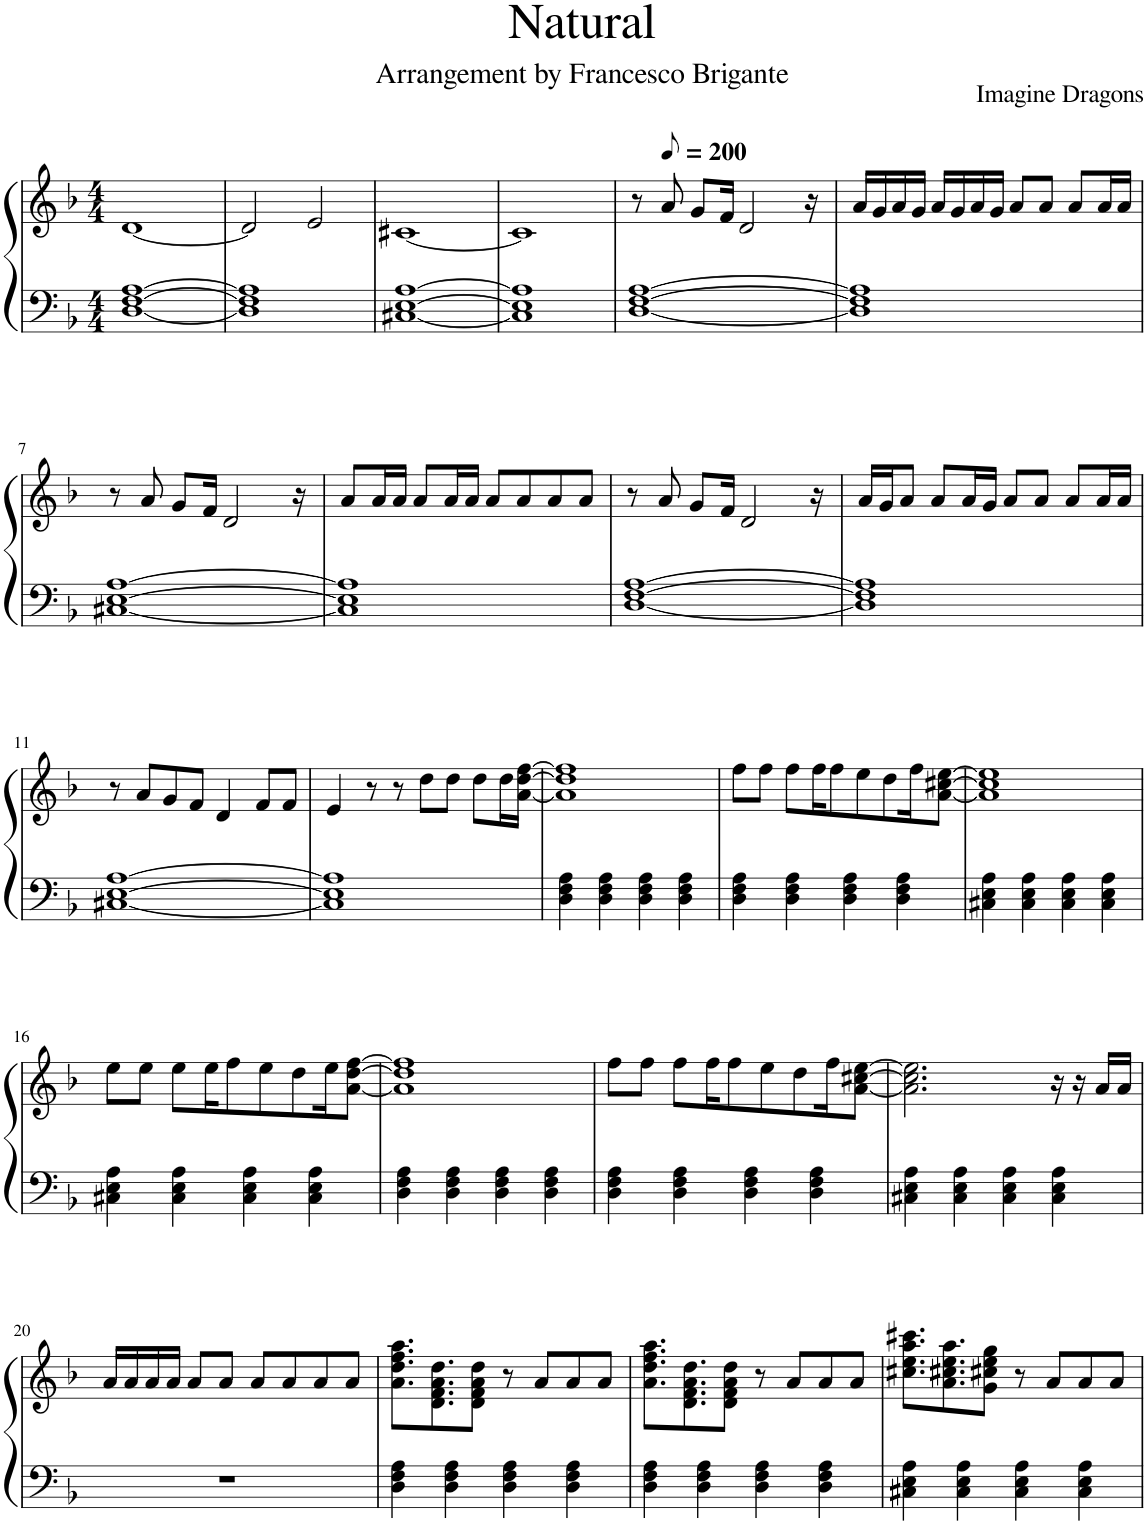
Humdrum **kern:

**kern	**kern
*part1	*part1
*staff2	*staff1
*I"Pianoforte a coda	*
*I'Pf.	*
*clefF4	*clefG2
*k[b-]	*k[b-]
*M4/4	*M4/4
=1	=1
[1D [1F [1A	[1d
=2	=2
1D] 1F] 1A]	2d/]
.	2e/
=3	=3
[1C#X [1E [1A	[1c#X
=4	=4
1C#] 1E] 1A]	1c#]
=5	=5
[1D [1F [1A	8r
*	*MM100
.	8a/
.	8g/L
.	16f/Jk
.	2d/
.	16r
=6	=6
1D] 1F] 1A]	16a/LL
.	16g/
.	16a/
.	16g/JJ
.	16a/LL
.	16g/
.	16a/
.	16g/JJ
.	8a/L
.	8a/J
.	8a/L
.	16a/L
.	16a/JJ
!!LO:LB:g=z
=7	=7
[1C#X [1E [1A	8r
.	8a/
.	8g/L
.	16f/Jk
.	2d/
.	16r
=8	=8
1C#] 1E] 1A]	8a/L
.	16a/L
.	16a/JJ
.	8a/L
.	16a/L
.	16a/JJ
.	8a/L
.	8a/
.	8a/
.	8a/J
=9	=9
[1D [1F [1A	8r
.	8a/
.	8g/L
.	16f/Jk
.	2d/
.	16r
=10	=10
1D] 1F] 1A]	16a/LL
.	16g/J
.	8a/J
.	8a/L
.	16a/L
.	16g/JJ
.	8a/L
.	8a/J
.	8a/L
.	16a/L
.	16a/JJ
!!LO:LB:g=z
=11	=11
[1C#X [1E [1A	8r
.	8a/L
.	8g/
.	8f/J
.	4d/
.	8f/L
.	8f/J
=12	=12
1C#] 1E] 1A]	4e/
.	8r
.	8r
.	8dd\L
.	8dd\J
.	8dd\L
.	16dd\L
.	[16a\ [16dd\ [16ff\JJ
=13	=13
4D\ 4F\ 4A\	1a] 1dd] 1ff]
4D\ 4F\ 4A\	.
4D\ 4F\ 4A\	.
4D\ 4F\ 4A\	.
=14	=14
4D\ 4F\ 4A\	8ff\L
.	8ff\J
4D\ 4F\ 4A\	8ff\L
.	16ff\K
.	8ff\
4D\ 4F\ 4A\	.
.	8ee\
.	8dd\
4D\ 4F\ 4A\	.
.	16ff\K
.	[8a\ [8cc#X\ [8ee\J
=15	=15
4C#X\ 4E\ 4A\	1a] 1cc#] 1ee]
4C#\ 4E\ 4A\	.
4C#\ 4E\ 4A\	.
4C#\ 4E\ 4A\	.
!!LO:LB:g=z
=16	=16
4C#X\ 4E\ 4A\	8ee\L
.	8ee\J
4C#\ 4E\ 4A\	8ee\L
.	16ee\K
.	8ff\
4C#\ 4E\ 4A\	.
.	8ee\
.	8dd\
4C#\ 4E\ 4A\	.
.	16ee\K
.	[8a\ [8dd\ [8ff\J
=17	=17
4D\ 4F\ 4A\	1a] 1dd] 1ff]
4D\ 4F\ 4A\	.
4D\ 4F\ 4A\	.
4D\ 4F\ 4A\	.
=18	=18
4D\ 4F\ 4A\	8ff\L
.	8ff\J
4D\ 4F\ 4A\	8ff\L
.	16ff\K
.	8ff\
4D\ 4F\ 4A\	.
.	8ee\
.	8dd\
4D\ 4F\ 4A\	.
.	16ff\K
.	[8a\ [8cc#X\ [8ee\J
=19	=19
4C#X\ 4E\ 4A\	2.a\] 2.cc#\] 2.ee\]
4C#\ 4E\ 4A\	.
4C#\ 4E\ 4A\	.
4C#\ 4E\ 4A\	16r
.	16r
.	16a/LL
.	16a/JJ
!!LO:LB:g=z
=20	=20
1r	16a/LL
.	16a/
.	16a/
.	16a/JJ
.	8a/L
.	8a/J
.	8a/L
.	8a/
.	8a/
.	8a/J
=21	=21
4D\ 4F\ 4A\	8.a\ 8.dd\ 8.ff\ 8.aa\L
.	8.d\ 8.f\ 8.a\ 8.dd\
4D\ 4F\ 4A\	.
.	8d\ 8f\ 8a\ 8dd\J
4D\ 4F\ 4A\	8r
.	8a/L
4D\ 4F\ 4A\	8a/
.	8a/J
=22	=22
4D\ 4F\ 4A\	8.a\ 8.dd\ 8.ff\ 8.aa\L
.	8.d\ 8.f\ 8.a\ 8.dd\
4D\ 4F\ 4A\	.
.	8d\ 8f\ 8a\ 8dd\J
4D\ 4F\ 4A\	8r
.	8a/L
4D\ 4F\ 4A\	8a/
.	8a/J
=23	=23
4C#X\ 4E\ 4A\	8.cc#X\ 8.ee\ 8.aa\ 8.ccc#X\L
.	8.a\ 8.cc#X\ 8.ee\ 8.aa\
4C#\ 4E\ 4A\	.
.	8g\ 8cc#X\ 8ee\ 8gg\J
4C#\ 4E\ 4A\	8r
.	8a/L
4C#\ 4E\ 4A\	8a/
.	8a/J
=	=
*-	*-
